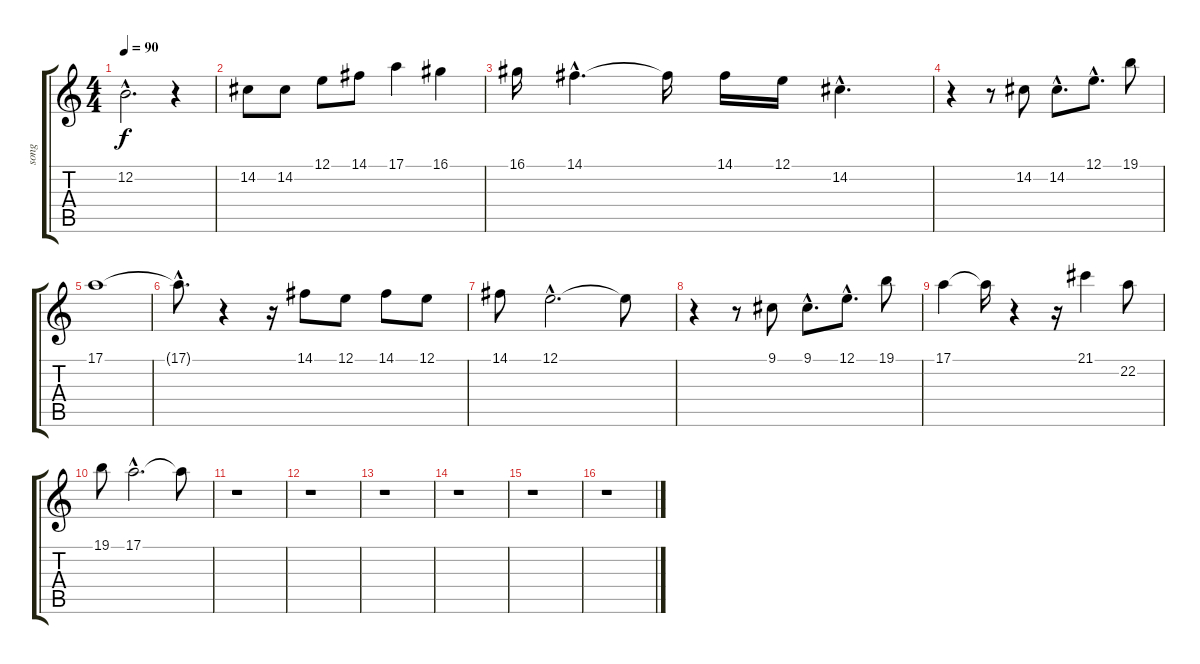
\track ("song" "song") {instrument electricpiano1}
\staff {score tabs}
\tuning (E4 B3 G3 D3 A2 E2) {hide}
\ts (4 4)
\tempo 90
\clef g2
\ks c
12.2{hac}.2{d dy f} r.4 |
14.2.8 14.2.8 12.1.8 14.1.8 17.1.4 16.1.4 |
16.1.16 14.1{hac}.4{d} 14.1{t}.16 14.1.16 12.1.16 14.2{hac}.4{d} |
r.4 r.8 14.2.8 14.2{hac}.8{d} 12.1{hac}.8{d} 19.1.8 |
17.1.1 |
17.1{hac t}.8{d} r.4 r.16 14.1.8 12.1.8 14.1.8 12.1.8 |
14.1.8 12.1{hac}.2{d} 12.1{t}.8 |
r.4 r.8 9.1.8 9.1{hac}.8{d} 12.1{hac}.8{d} 19.1.8 |
17.1.4 17.1{t}.16 r.4 r.16 21.1.4 22.2.8 |
19.1.8 17.1{hac}.2{d} 17.1{t}.8 |
r.1 |
r.1 |
r.1 |
r.1 |
r.1 |
r.1
